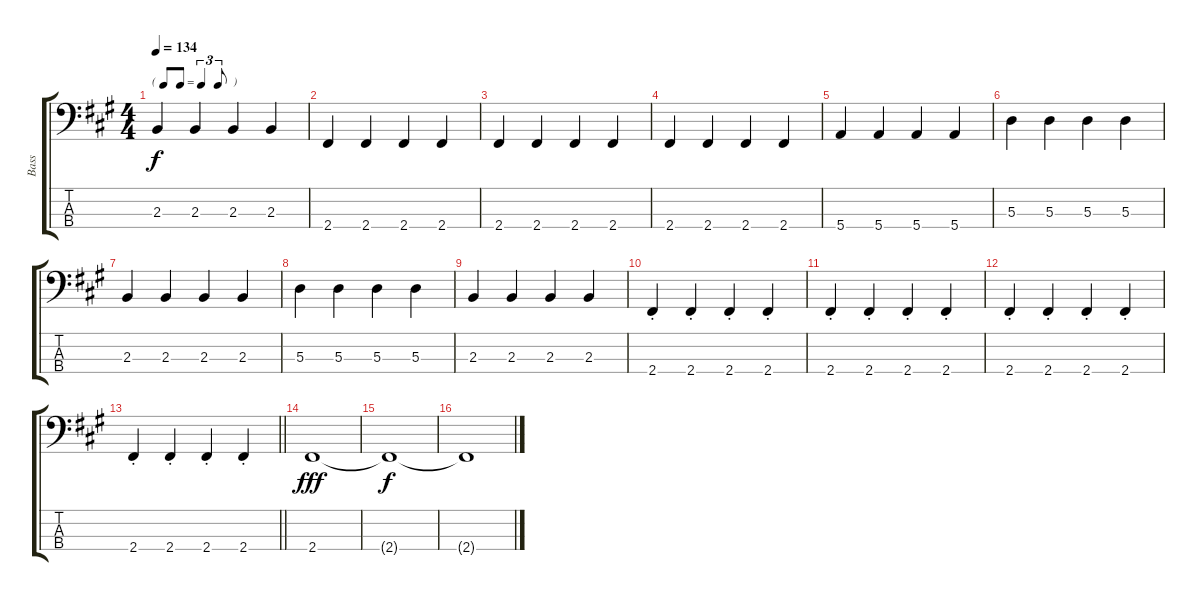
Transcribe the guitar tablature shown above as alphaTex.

\track ("Bass" "Bass") {instrument electricbassfinger}
\staff {score tabs}
\tuning (G2 D2 A1 E1) {hide}
\ts (4 4)
\tf triplet8th
\tempo 134
\clef f4
\ks f#minor
2.3.4{dy f} 2.3.4 2.3.4 2.3.4 |
2.4.4 2.4.4 2.4.4 2.4.4 |
2.4.4 2.4.4 2.4.4 2.4.4 |
2.4.4 2.4.4 2.4.4 2.4.4 |
5.4.4 5.4.4 5.4.4 5.4.4 |
5.3.4 5.3.4 5.3.4 5.3.4 |
2.3.4 2.3.4 2.3.4 2.3.4 |
5.3.4 5.3.4 5.3.4 5.3.4 |
2.3.4 2.3.4 2.3.4 2.3.4 |
2.4{st}.4 2.4{st}.4 2.4{st}.4 2.4{st}.4 |
2.4{st}.4 2.4{st}.4 2.4{st}.4 2.4{st}.4 |
2.4{st}.4 2.4{st}.4 2.4{st}.4 2.4{st}.4 |
\barLineRight lightlight
2.4{st}.4 2.4{st}.4 2.4{st}.4 2.4{st}.4 |
2.4.1{dy fff} |
2.4{t}.1{dy f} |
2.4{t}.1
